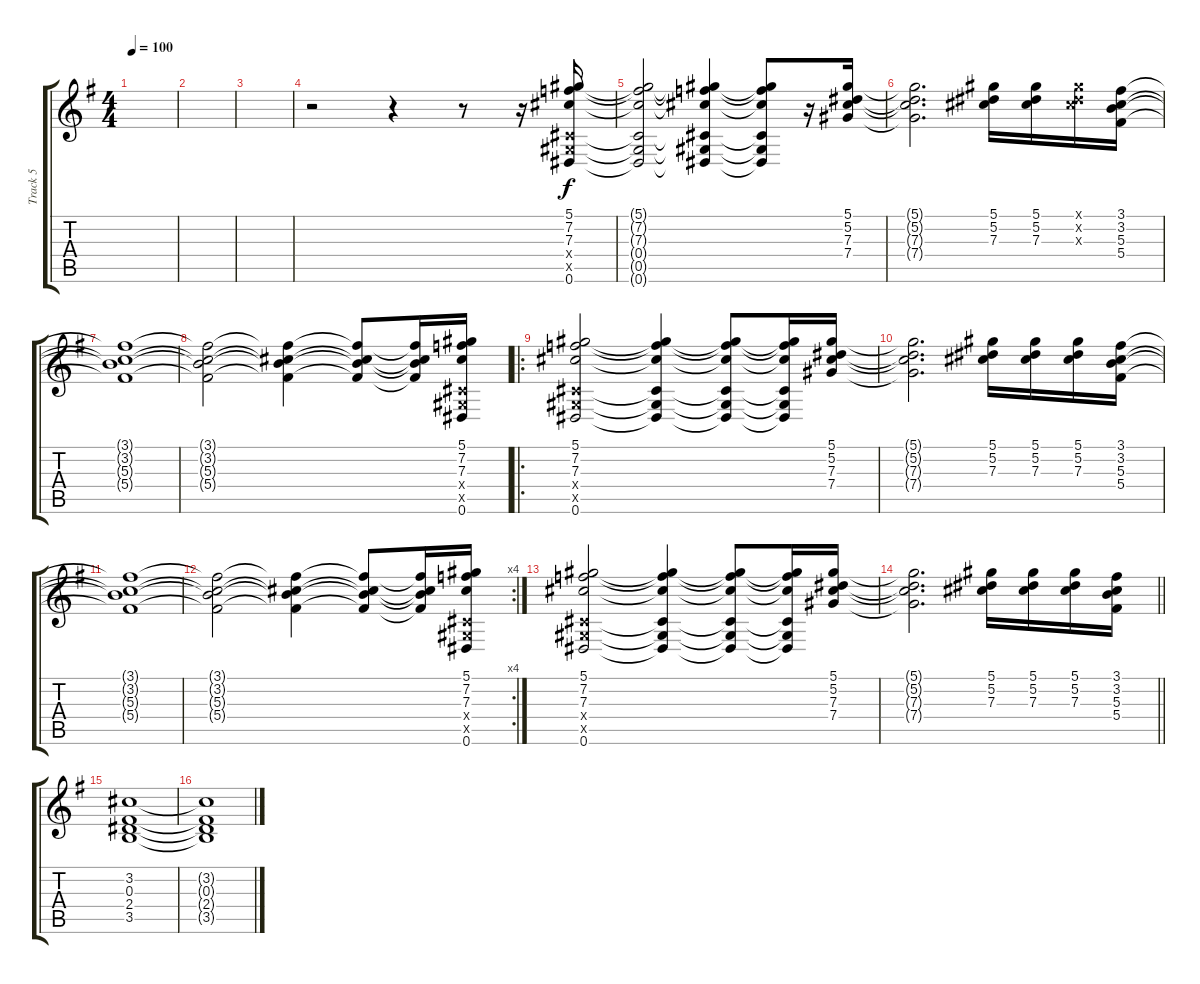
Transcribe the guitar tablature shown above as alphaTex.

\track ("Track 5" "Track 5") {instrument overdrivenguitar}
\staff {score tabs}
\tuning (Eb4 Bb3 Gb3 Db3 Ab2 Eb2) {hide}
\ts (4 4)
\tempo 100
\clef g2
\ks g
|
|
|
r.2 r.4 r.8 r.16 (5.1 7.2 7.3 0.4{x} 0.5{x} 0.6).16 |
(5.1{t} 7.2{t} 7.3{t} 0.4{t} 0.5{t} 0.6{t}).2 (5.1{t} 7.2{t} 7.3{t} 0.4{t} 0.5{t} 0.6{t}).4 (5.1{t} 7.2{t} 7.3{t} 0.4{t} 0.5{t} 0.6{t}).8 r.16 (5.1 5.2 7.3 7.4).16 |
(5.1{t} 5.2{t} 7.3{t} 7.4{t}).2{d} (5.1 5.2 7.3).16 (5.1 5.2 7.3).16 (5.1{x} 5.2{x} 7.3{x}).16 (3.1 3.2 5.3 5.4).16 |
(3.1{t} 3.2{t} 5.3{t} 5.4{t}).1 |
(3.1{t} 3.2{t} 5.3{t} 5.4{t}).2 (3.1{t} 3.2{t} 5.3{t} 5.4{t}).4 (3.1{t} 3.2{t} 5.3{t} 5.4{t}).8 (3.1{t} 3.2{t} 5.3{t} 5.4{t}).16 (5.1 7.2 7.3 0.4{x} 0.5{x} 0.6).16 |
\ro
(5.1 7.2 7.3 0.4{x} 0.5{x} 0.6).2 (5.1{t} 7.2{t} 7.3{t} 0.4{t} 0.5{t} 0.6{t}).4 (5.1{t} 7.2{t} 7.3{t} 0.4{t} 0.5{t} 0.6{t}).8 (5.1{t} 7.2{t} 7.3{t} 0.4{t} 0.5{t} 0.6{t}).16 (5.1 5.2 7.3 7.4).16 |
(5.1{t} 5.2{t} 7.3{t} 7.4{t}).2{d} (5.1 5.2 7.3).16 (5.1 5.2 7.3).16 (5.1 5.2 7.3).16 (3.1 3.2 5.3 5.4).16 |
(3.1{t} 3.2{t} 5.3{t} 5.4{t}).1 |
\rc 4
(3.1{t} 3.2{t} 5.3{t} 5.4{t}).2 (3.1{t} 3.2{t} 5.3{t} 5.4{t}).4 (3.1{t} 3.2{t} 5.3{t} 5.4{t}).8 (3.1{t} 3.2{t} 5.3{t} 5.4{t}).16 (5.1 7.2 7.3 0.4{x} 0.5{x} 0.6).16 |
(5.1 7.2 7.3 0.4{x} 0.5{x} 0.6).2 (5.1{t} 7.2{t} 7.3{t} 0.4{t} 0.5{t} 0.6{t}).4 (5.1{t} 7.2{t} 7.3{t} 0.4{t} 0.5{t} 0.6{t}).8 (5.1{t} 7.2{t} 7.3{t} 0.4{t} 0.5{t} 0.6{t}).16 (5.1 5.2 7.3 7.4).16 |
\barLineRight lightlight
(5.1{t} 5.2{t} 7.3{t} 7.4{t}).2{d} (5.1 5.2 7.3).16 (5.1 5.2 7.3).16 (5.1 5.2 7.3).16 (3.1 3.2 5.3 5.4).16 |
(3.2 0.3 2.4 3.5).1 |
(3.2{t} 0.3{t} 2.4{t} 3.5{t}).1
